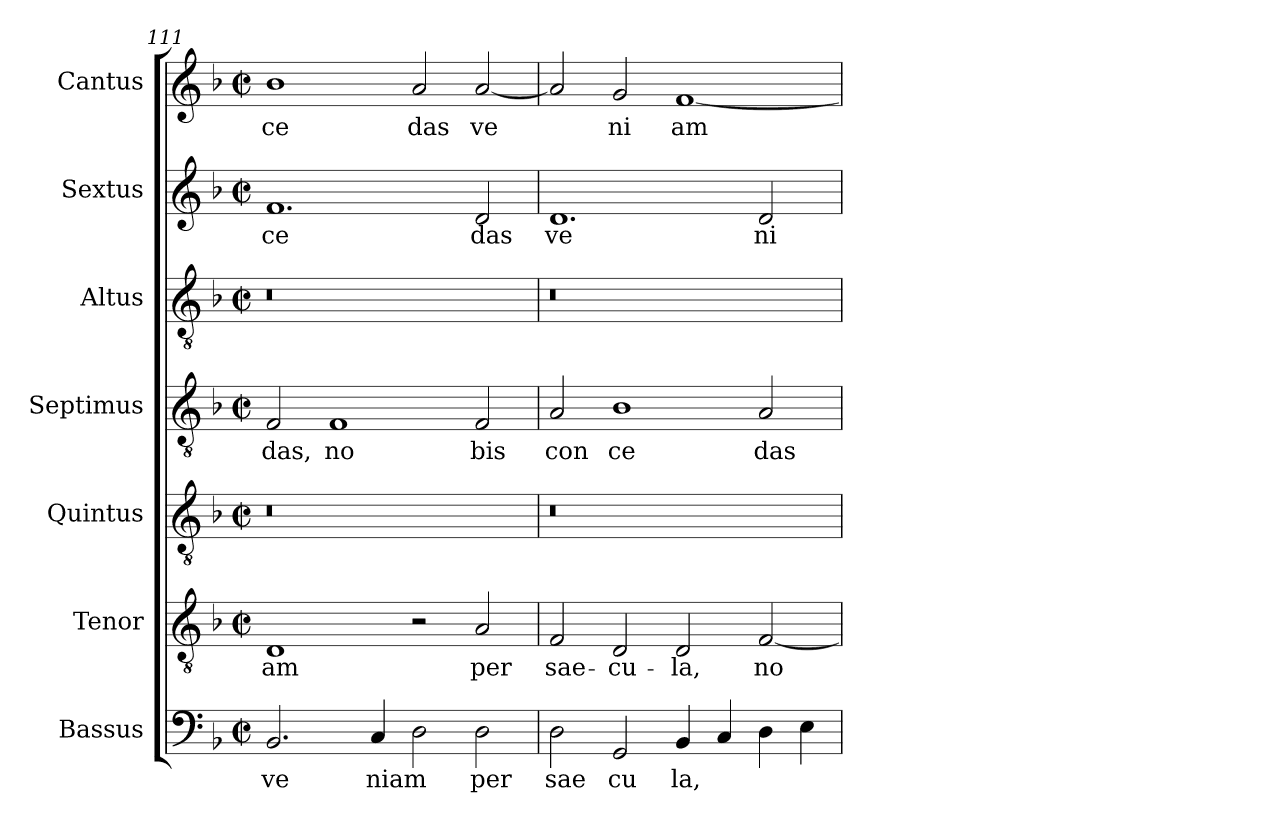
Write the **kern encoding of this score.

**kern	**text	**kern	**text	**kern	**kern	**text	**kern	**kern	**text	**kern	**text
*part7	*part7	*part6	*part6	*part5	*part4	*part4	*part3	*part2	*part2	*part1	*part1
*staff7	*staff7	*staff6	*staff6	*staff5	*staff4	*staff4	*staff3	*staff2	*staff2	*staff1	*staff1
*I"Bassus	*	*I"Tenor	*	*I"Quintus	*I"Septimus	*	*I"Altus	*I"Sextus	*	*I"Cantus	*
*clefF4	*	*clefGv2	*	*clefGv2	*clefGv2	*	*clefGv2	*clefG2	*	*clefG2	*
*k[b-]	*	*k[b-]	*	*k[b-]	*k[b-]	*	*k[b-]	*k[b-]	*	*k[b-]	*
*F:	*	*F:	*	*F:	*F:	*	*F:	*F:	*	*F:	*
*M2/2	*	*M2/2	*	*M2/2	*M2/2	*	*M2/2	*M2/2	*	*M2/2	*
*met(c|)	*	*met(c|)	*	*met(c|)	*met(c|)	*	*met(c|)	*met(c|)	*	*met(c|)	*
=111	=111	=111	=111	=111	=111	=111	=111	=111	=111	=111	=111
!	!LO:LY:b:cj	!	!LO:LY:b:cj	!	!	!LO:LY:b:cj	!	!	!LO:LY:b:cj	!	!LO:LY:b:cj
2.BB-/	ve	1D	-am	0r	2F/	das,	0r	1.f	ce	1b-	ce
!	!	!	!	!	!	!LO:LY:b:cj	!	!	!	!	!
.	.	.	.	.	1F	no	.	.	.	.	.
!	!LO:LY:b	!	!	!	!	!	!	!	!	!	!
4C/	niam	.	.	.	.	.	.	.	.	.	.
!	!	!	!	!	!	!	!	!	!	!	!LO:LY:b:cj
2D\	.	2r	.	.	.	.	.	.	.	2a/	das
!	!LO:LY:b:cj	!	!LO:LY:b:cj	!	!	!LO:LY:b:cj	!	!	!LO:LY:b:cj	!	!LO:LY:b:cj
2D\	per	2A/	per	.	2F/	bis	.	2d/	das	[<2a/	ve
=112	=112	=112	=112	=112	=112	=112	=112	=112	=112	=112	=112
!	!LO:LY:b:cj	!	!LO:LY:b:cj	!	!	!LO:LY:b:cj	!	!	!LO:LY:b:cj	!	!
2D\	sae	2F/	sae-	0r	2A/	con	0r	1.d	ve	2a/]	.
!	!LO:LY:b:cj	!	!LO:LY:b:cj	!	!	!LO:LY:b:cj	!	!	!	!	!LO:LY:b:cj
2GG/	cu	2D/	-cu-	.	1B-	ce	.	.	.	2g/	ni
!	!LO:LY:b:cj	!	!LO:LY:b:cj	!	!	!	!	!	!	!	!LO:LY:b:cj
4BB-/	la,	2D/	-la,	.	.	.	.	.	.	[<1f	am
4C/	.	.	.	.	.	.	.	.	.	.	.
!	!	!	!LO:LY:b:cj	!	!	!LO:LY:b:cj	!	!	!LO:LY:b:cj	!	!
4D\	.	[<2F/	no-	.	2A/	das	.	2d/	ni	.	.
4E\	.	.	.	.	.	.	.	.	.	.	.
=	=	=	=	=	=	=	=	=	=	=	=
*-	*-	*-	*-	*-	*-	*-	*-	*-	*-	*-	*-
